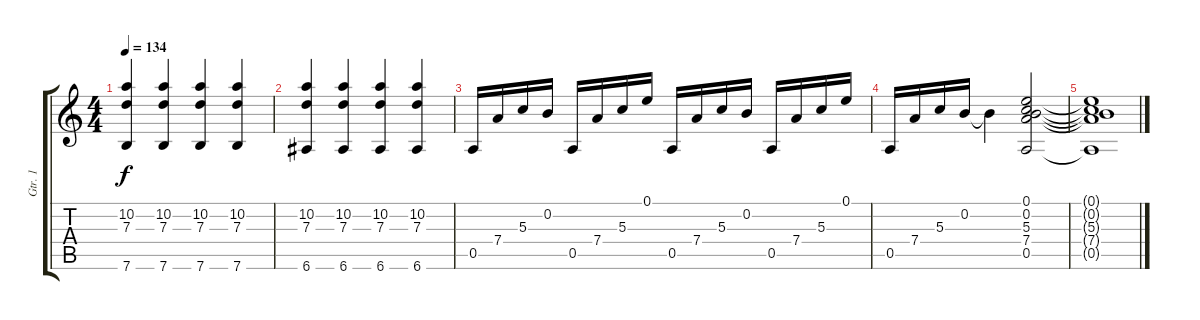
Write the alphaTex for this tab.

\track ("Gtr. 1" "Gtr. 1") {instrument acousticguitarsteel}
\staff {score tabs}
\tuning (E4 B3 G3 D3 A2 E2) {hide}
\ts (4 4)
\tempo 134
\clef g2
\ks c
(10.2 7.3 7.6).4{dy f} (10.2 7.3 7.6).4 (10.2 7.3 7.6).4 (10.2 7.3 7.6).4 |
(10.2 7.3 6.6).4 (10.2 7.3 6.6).4 (10.2 7.3 6.6).4 (10.2 7.3 6.6).4 |
0.5.16 7.4.16 5.3.16 0.2.16 0.5.16 7.4.16 5.3.16 0.1.16 0.5.16 7.4.16 5.3.16 0.2.16 0.5.16 7.4.16 5.3.16 0.1.16 |
0.5.16 7.4.16 5.3.16 0.2.16 0.2{t}.4 (0.1 0.2 5.3 7.4 0.5).2 |
(0.1{t} 0.2{t} 5.3{t} 7.4{t} 0.5{t}).1
